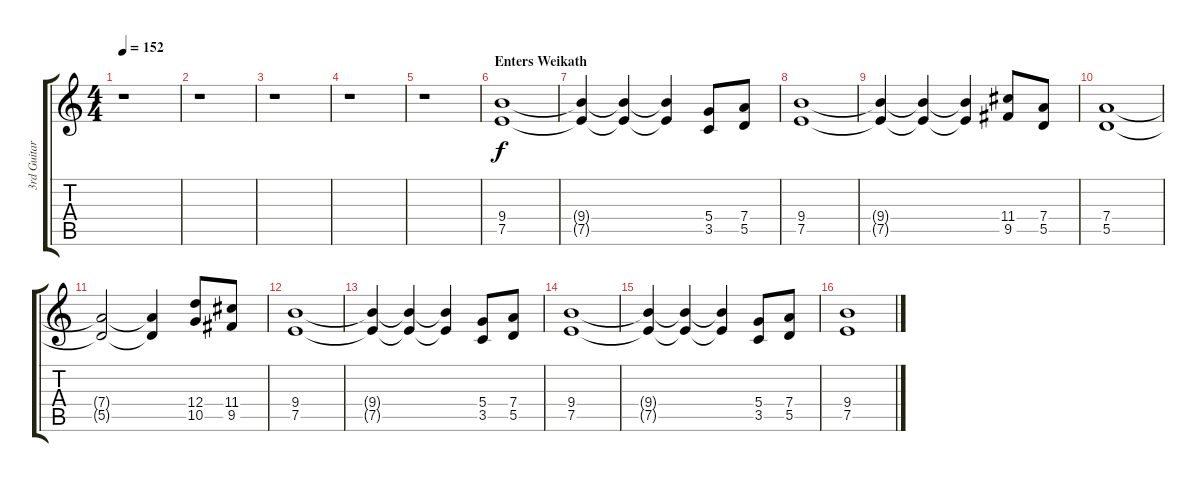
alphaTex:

\track ("3rd Guitar" "3rd Guitar") {instrument overdrivenguitar}
\staff {score tabs}
\tuning (E4 B3 G3 D3 A2 E2) {hide}
\ts (4 4)
\tempo 152
\clef g2
\ks c
r.1{dy f} |
r.1 |
r.1 |
r.1 |
r.1 |
\section ("" "Enters Weikath")
(9.4 7.5).1{volume 12} |
(9.4{t} 7.5{t}).4 (9.4{t} 7.5{t}).4 (9.4{t} 7.5{t}).4 (5.4 3.5).8 (7.4 5.5).8 |
(9.4 7.5).1 |
(9.4{t} 7.5{t}).4 (9.4{t} 7.5{t}).4 (9.4{t} 7.5{t}).4 (11.4 9.5).8 (7.4 5.5).8 |
(7.4 5.5).1 |
(7.4{t} 5.5{t}).2 (7.4{t} 5.5{t}).4 (12.4 10.5).8 (11.4 9.5).8 |
(9.4 7.5).1 |
(9.4{t} 7.5{t}).4 (9.4{t} 7.5{t}).4 (9.4{t} 7.5{t}).4 (5.4 3.5).8 (7.4 5.5).8 |
(9.4 7.5).1 |
(9.4{t} 7.5{t}).4 (9.4{t} 7.5{t}).4 (9.4{t} 7.5{t}).4 (5.4 3.5).8 (7.4 5.5).8 |
(9.4 7.5).1
